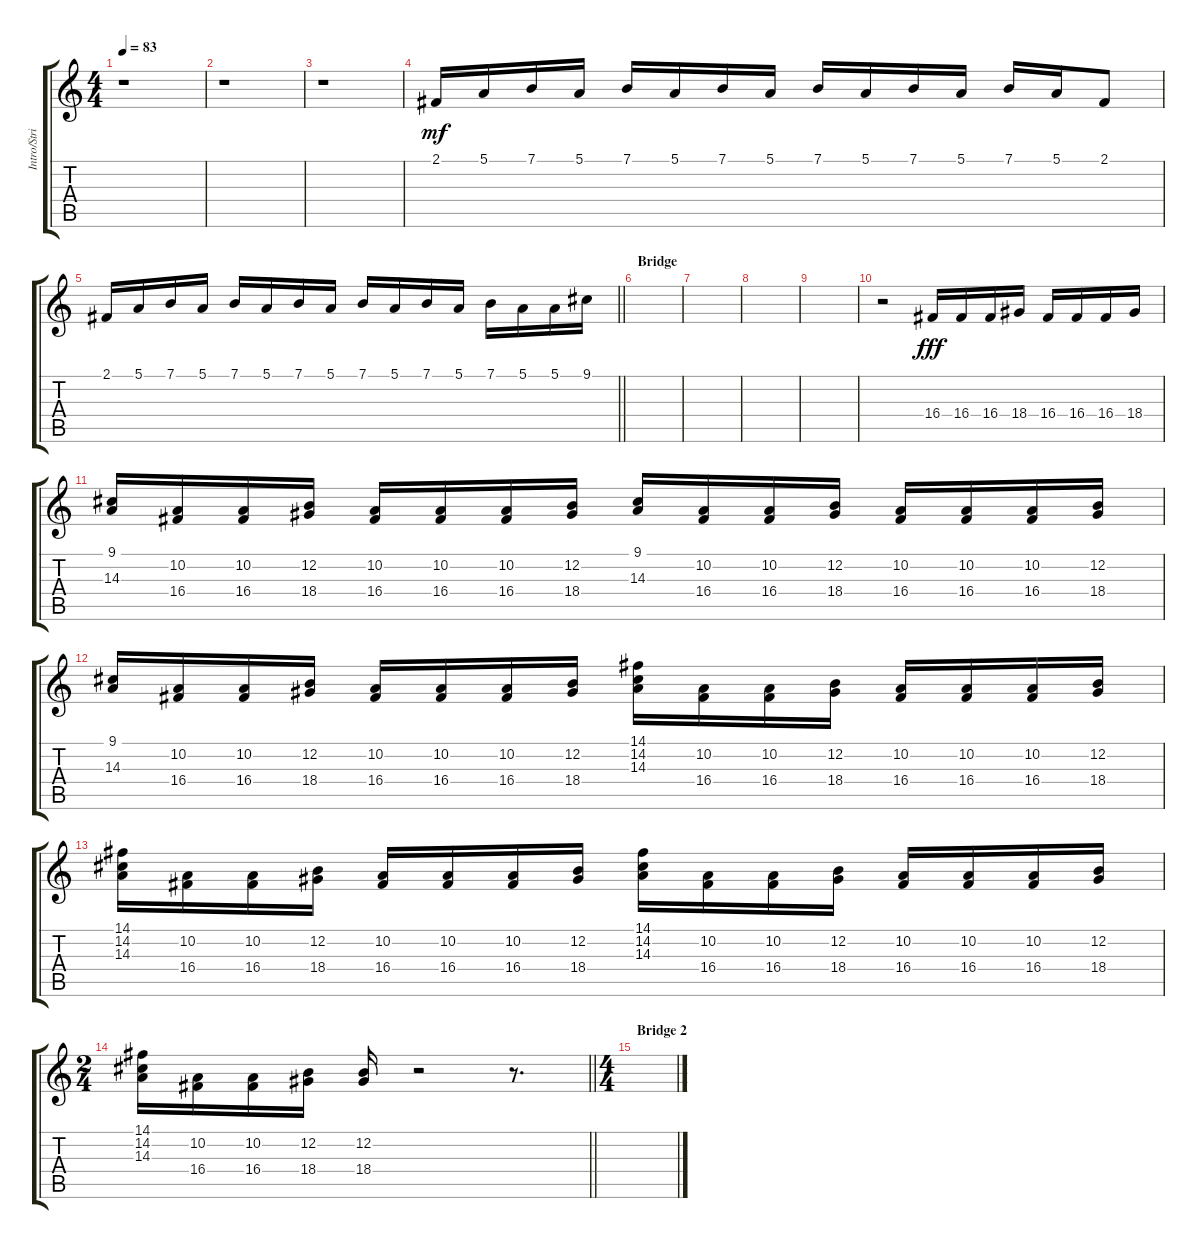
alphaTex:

\track ("Intro/Strings" "Intro/Stri") {instrument electricpiano1}
\staff {score tabs}
\tuning (E4 B3 G3 D3 A2 E2) {hide}
\ts (4 4)
\tempo 83
\clef g2
\ks c
r.1{dy ff} |
r.1 |
r.1 |
2.1.16{dy mf instrument stringensemble1} 5.1.16 7.1.16 5.1.16 7.1.16 5.1.16 7.1.16 5.1.16 7.1.16 5.1.16 7.1.16 5.1.16 7.1.16 5.1.16 2.1.8 |
\barLineRight lightlight
2.1.16 5.1.16 7.1.16 5.1.16 7.1.16 5.1.16 7.1.16 5.1.16 7.1.16 5.1.16 7.1.16 5.1.16 7.1.16 5.1.16 5.1.16 9.1.16 |
\section ("" "Bridge")
|
|
|
|
r.2 16.4.16{dy fff} 16.4.16 16.4.16 18.4.16 16.4.16 16.4.16 16.4.16 18.4.16 |
(9.1 14.3).16 (10.2 16.4).16 (10.2 16.4).16 (12.2 18.4).16 (10.2 16.4).16 (10.2 16.4).16 (10.2 16.4).16 (12.2 18.4).16 (9.1 14.3).16 (10.2 16.4).16 (10.2 16.4).16 (12.2 18.4).16 (10.2 16.4).16 (10.2 16.4).16 (10.2 16.4).16 (12.2 18.4).16 |
(9.1 14.3).16 (10.2 16.4).16 (10.2 16.4).16 (12.2 18.4).16 (10.2 16.4).16 (10.2 16.4).16 (10.2 16.4).16 (12.2 18.4).16 (14.1 14.2 14.3).16 (10.2 16.4).16 (10.2 16.4).16 (12.2 18.4).16 (10.2 16.4).16 (10.2 16.4).16 (10.2 16.4).16 (12.2 18.4).16 |
(14.1 14.2 14.3).16 (10.2 16.4).16 (10.2 16.4).16 (12.2 18.4).16 (10.2 16.4).16 (10.2 16.4).16 (10.2 16.4).16 (12.2 18.4).16 (14.1 14.2 14.3).16 (10.2 16.4).16 (10.2 16.4).16 (12.2 18.4).16 (10.2 16.4).16 (10.2 16.4).16 (10.2 16.4).16 (12.2 18.4).16 |
\ts (2 4)
\barLineRight lightlight
(14.1 14.2 14.3).16 (10.2 16.4).16 (10.2 16.4).16 (12.2 18.4).16 (12.2 18.4).16 r.2 r.8{d} |
\ts (4 4)
\section ("" "Bridge 2")
